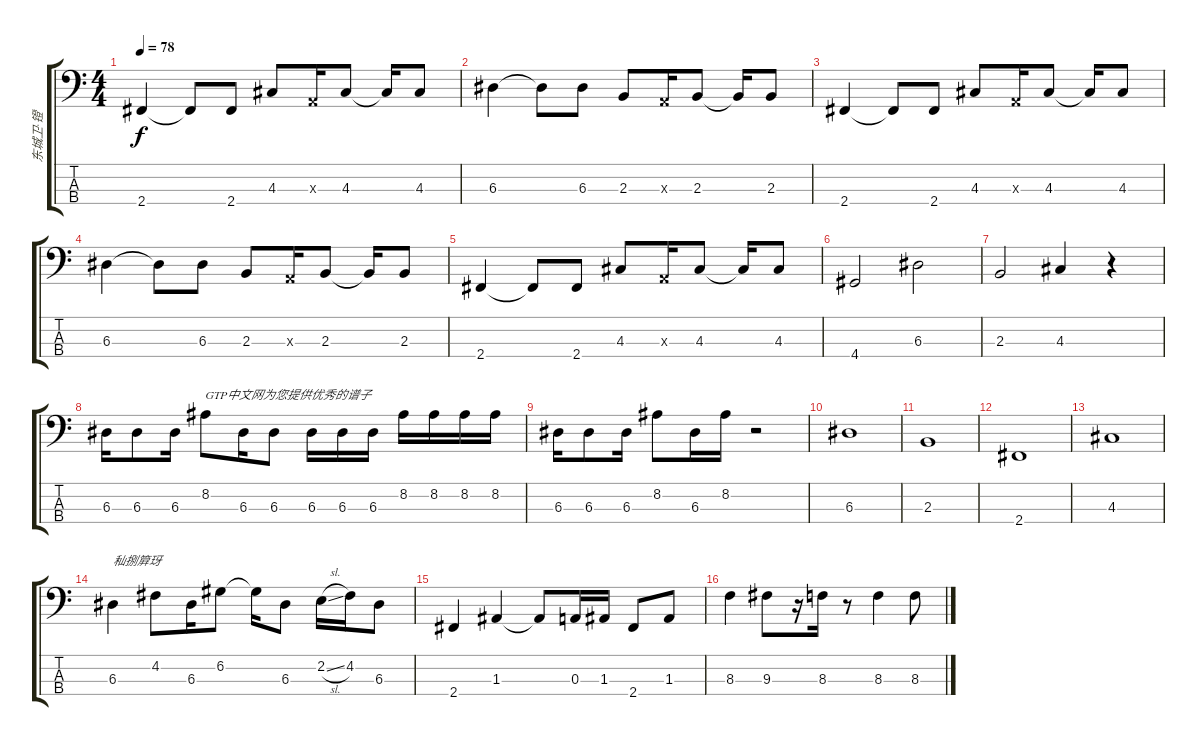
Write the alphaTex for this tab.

\track ("东城卫·镫" "东城卫·镫") {instrument electricbassfinger}
\staff {score tabs}
\tuning (G2 D2 A1 E1) {hide}
\ts (4 4)
\tempo 78
\clef f4
\ks c
2.4.4{dy f} 2.4{t}.8 2.4.8 4.3.8 0.3{x}.16 4.3.8 4.3{t}.16 4.3.8 |
6.3.4 6.3{t}.8 6.3.8 2.3.8 0.3{x}.16 2.3.8 2.3{t}.16 2.3.8 |
2.4.4 2.4{t}.8 2.4.8 4.3.8 0.3{x}.16 4.3.8 4.3{t}.16 4.3.8 |
6.3.4 6.3{t}.8 6.3.8 2.3.8 0.3{x}.16 2.3.8 2.3{t}.16 2.3.8 |
2.4.4 2.4{t}.8 2.4.8 4.3.8 0.3{x}.16 4.3.8 4.3{t}.16 4.3.8 |
4.4.2 6.3.2 |
2.3.2 4.3.4 r.4 |
6.3.16 6.3.8 6.3.16 8.2.8{txt "GTP中文网为您提供优秀的谱子"} 6.3.16 6.3.8 6.3.16 6.3.16 6.3.16 8.2.16 8.2.16 8.2.16 8.2.16 |
6.3.16 6.3.8 6.3.16 8.2.8 6.3.16 8.2.16 r.2 |
6.3.1 |
2.3.1 |
2.4.1 |
4.3.1 |
6.3.4{txt "秈捌簈玡"} 4.2.8 6.3.16 6.2.8 6.2{t}.16 6.3.8 2.2{sl}.16 4.2.16 6.3.8 |
2.4.4 1.3.4 1.3{t}.8 0.3.16 1.3.16 2.4.8 1.3.8 |
8.3.4 9.3.8 r.16 8.3.16 r.8 8.3.4 8.3.8
